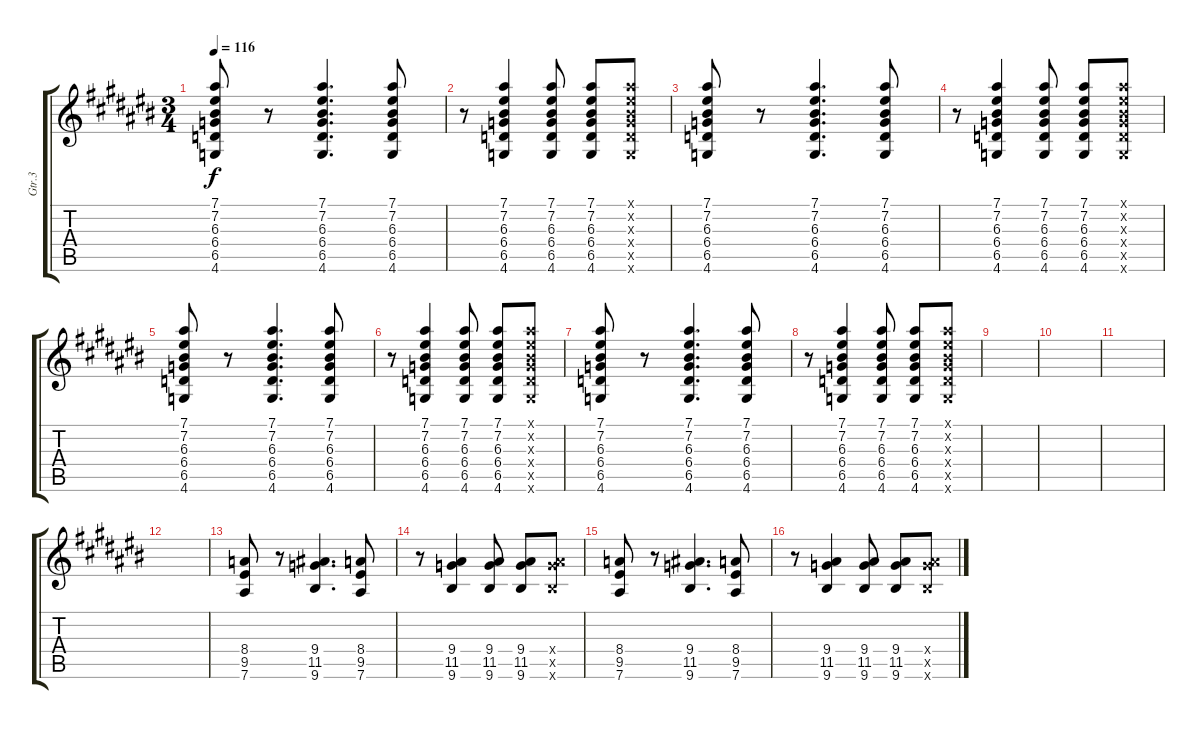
\track ("Gtr.3" "Gtr.3") {instrument electricguitarclean}
\staff {score tabs}
\tuning (Eb4 Bb3 Gb3 Db3 Ab2 Eb2) {hide}
\ts (3 4)
\tempo 116
\clef g2
\ks c#
(7.1 7.2 6.3 6.4 6.5 4.6).8{dy f} r.8 (7.1 7.2 6.3 6.4 6.5 4.6).4{d} (7.1 7.2 6.3 6.4 6.5 4.6).8 |
r.8 (7.1 7.2 6.3 6.4 6.5 4.6).4 (7.1 7.2 6.3 6.4 6.5 4.6).8 (7.1 7.2 6.3 6.4 6.5 4.6).8 (7.1{x} 7.2{x} 6.3{x} 6.4{x} 6.5{x} 4.6{x}).8 |
(7.1 7.2 6.3 6.4 6.5 4.6).8 r.8 (7.1 7.2 6.3 6.4 6.5 4.6).4{d} (7.1 7.2 6.3 6.4 6.5 4.6).8 |
r.8 (7.1 7.2 6.3 6.4 6.5 4.6).4 (7.1 7.2 6.3 6.4 6.5 4.6).8 (7.1 7.2 6.3 6.4 6.5 4.6).8 (7.1{x} 7.2{x} 6.3{x} 6.4{x} 6.5{x} 4.6{x}).8 |
(7.1 7.2 6.3 6.4 6.5 4.6).8 r.8 (7.1 7.2 6.3 6.4 6.5 4.6).4{d} (7.1 7.2 6.3 6.4 6.5 4.6).8 |
r.8 (7.1 7.2 6.3 6.4 6.5 4.6).4 (7.1 7.2 6.3 6.4 6.5 4.6).8 (7.1 7.2 6.3 6.4 6.5 4.6).8 (7.1{x} 7.2{x} 6.3{x} 6.4{x} 6.5{x} 4.6{x}).8 |
(7.1 7.2 6.3 6.4 6.5 4.6).8 r.8 (7.1 7.2 6.3 6.4 6.5 4.6).4{d} (7.1 7.2 6.3 6.4 6.5 4.6).8 |
r.8 (7.1 7.2 6.3 6.4 6.5 4.6).4 (7.1 7.2 6.3 6.4 6.5 4.6).8 (7.1 7.2 6.3 6.4 6.5 4.6).8 (7.1{x} 7.2{x} 6.3{x} 6.4{x} 6.5{x} 4.6{x}).8 |
|
|
|
|
(8.4 9.5 7.6).8 r.8 (9.4 11.5 9.6).4{d} (8.4 9.5 7.6).8 |
r.8 (9.4 11.5 9.6).4 (9.4 11.5 9.6).8 (9.4 11.5 9.6).8 (9.4{x} 11.5{x} 9.6{x}).8 |
(8.4 9.5 7.6).8 r.8 (9.4 11.5 9.6).4{d} (8.4 9.5 7.6).8 |
r.8 (9.4 11.5 9.6).4 (9.4 11.5 9.6).8 (9.4 11.5 9.6).8 (9.4{x} 11.5{x} 9.6{x}).8
